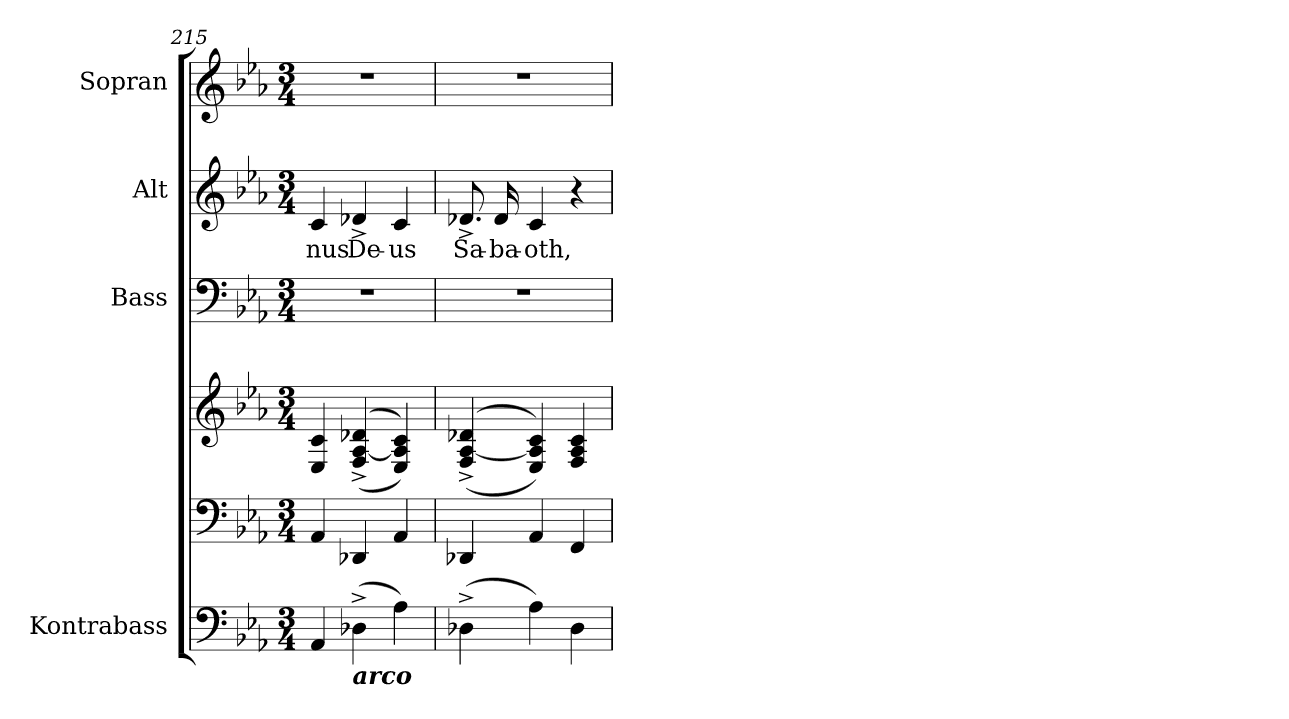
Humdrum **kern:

**kern	**kern	**kern	**kern	**kern	**text	**kern
*part5	*part4	*part4	*part3	*part2	*part2	*part1
*staff6	*staff5	*staff4	*staff3	*staff2	*staff2	*staff1
*I"Kontrabass	*	*	*I"Bass	*I"Alt	*	*I"Sopran
*I'Kb.	*	*	*I'B.	*I'A.	*	*I'S.
!!LO:PB:g=z
*clefF4	*clefF4	*clefG2	*clefF4	*clefG2	*	*clefG2
*ITrd7c12	*	*	*	*	*	*
*k[b-e-a-]	*k[b-e-a-]	*k[b-e-a-]	*k[b-e-a-]	*k[b-e-a-]	*	*k[b-e-a-]
*E-:	*E-:	*E-:	*E-:	*E-:	*	*E-:
*M3/4	*M3/4	*M3/4	*M3/4	*M3/4	*	*M3/4
=215	=215	=215	=215	=215	=215	=215
!	!	!	!	!	!LO:LY:b	!
4AAA-/	4AA-/	4E-/ 4c/	2.r	4c/	-nus	2.r
!LO:TX:b:Bi:t=arco	!	!	!	!	!	!
!	!	!	!	!	!LO:LY:b	!
(>4DD-X^>\	4DD-X/	(<(4F/^> [4A-/^> 4d-X/^>	.	4d-X^</	De-	.
!	!	!	!	!	!LO:LY:b	!
4AA-\)	4AA-/	4E-/ 4A-/] 4c/))	.	4c/	-us	.
=216	=216	=216	=216	=216	=216	=216
!	!	!	!	!	!LO:LY:b	!
(>4DD-X^>\	4DD-X/	(<(4F/^> [4A-/^> 4d-X/^>	2.r	8.d-X^</	Sa-	2.r
!	!	!	!	!	!LO:LY:b	!
.	.	.	.	16d-/	-ba-	.
!	!	!	!	!	!LO:LY:b	!
4AA-\)	4AA-/	4E-/ 4A-/] 4c/))	.	4c/	-oth,	.
4DD-\	4FF/	4F/ 4A-/ 4c/	.	4r	.	.
=	=	=	=	=	=	=
*-	*-	*-	*-	*-	*-	*-
